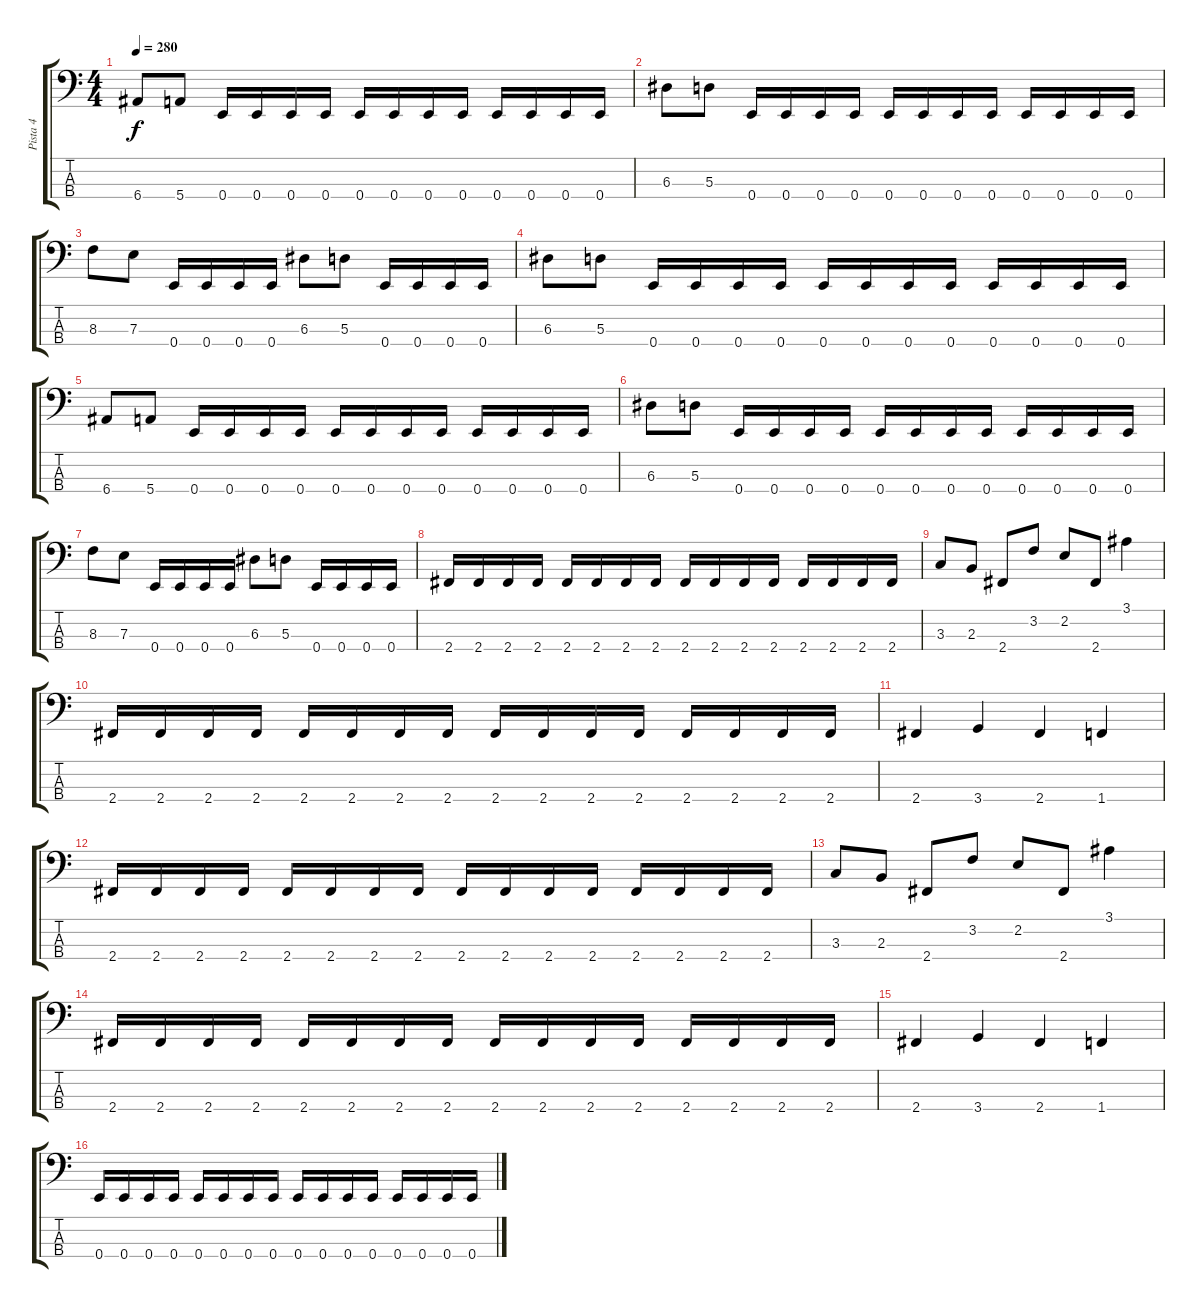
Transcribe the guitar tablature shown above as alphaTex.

\track ("Pista 4" "Pista 4") {instrument electricbassfinger}
\staff {score tabs}
\tuning (G2 D2 A1 E1) {hide}
\ts (4 4)
\tempo 280
\clef f4
\ks c
6.4.8{dy f} 5.4.8 0.4.16 0.4.16 0.4.16 0.4.16 0.4.16 0.4.16 0.4.16 0.4.16 0.4.16 0.4.16 0.4.16 0.4.16 |
6.3.8 5.3.8 0.4.16 0.4.16 0.4.16 0.4.16 0.4.16 0.4.16 0.4.16 0.4.16 0.4.16 0.4.16 0.4.16 0.4.16 |
8.3.8 7.3.8 0.4.16 0.4.16 0.4.16 0.4.16 6.3.8 5.3.8 0.4.16 0.4.16 0.4.16 0.4.16 |
6.3.8 5.3.8 0.4.16 0.4.16 0.4.16 0.4.16 0.4.16 0.4.16 0.4.16 0.4.16 0.4.16 0.4.16 0.4.16 0.4.16 |
6.4.8 5.4.8 0.4.16 0.4.16 0.4.16 0.4.16 0.4.16 0.4.16 0.4.16 0.4.16 0.4.16 0.4.16 0.4.16 0.4.16 |
6.3.8 5.3.8 0.4.16 0.4.16 0.4.16 0.4.16 0.4.16 0.4.16 0.4.16 0.4.16 0.4.16 0.4.16 0.4.16 0.4.16 |
8.3.8 7.3.8 0.4.16 0.4.16 0.4.16 0.4.16 6.3.8 5.3.8 0.4.16 0.4.16 0.4.16 0.4.16 |
2.4.16 2.4.16 2.4.16 2.4.16 2.4.16 2.4.16 2.4.16 2.4.16 2.4.16 2.4.16 2.4.16 2.4.16 2.4.16 2.4.16 2.4.16 2.4.16 |
3.3.8 2.3.8 2.4.8 3.2.8 2.2.8 2.4.8 3.1.4 |
2.4.16 2.4.16 2.4.16 2.4.16 2.4.16 2.4.16 2.4.16 2.4.16 2.4.16 2.4.16 2.4.16 2.4.16 2.4.16 2.4.16 2.4.16 2.4.16 |
2.4.4 3.4.4 2.4.4 1.4.4 |
2.4.16 2.4.16 2.4.16 2.4.16 2.4.16 2.4.16 2.4.16 2.4.16 2.4.16 2.4.16 2.4.16 2.4.16 2.4.16 2.4.16 2.4.16 2.4.16 |
3.3.8 2.3.8 2.4.8 3.2.8 2.2.8 2.4.8 3.1.4 |
2.4.16 2.4.16 2.4.16 2.4.16 2.4.16 2.4.16 2.4.16 2.4.16 2.4.16 2.4.16 2.4.16 2.4.16 2.4.16 2.4.16 2.4.16 2.4.16 |
2.4.4 3.4.4 2.4.4 1.4.4 |
0.4.16 0.4.16 0.4.16 0.4.16 0.4.16 0.4.16 0.4.16 0.4.16 0.4.16 0.4.16 0.4.16 0.4.16 0.4.16 0.4.16 0.4.16 0.4.16
